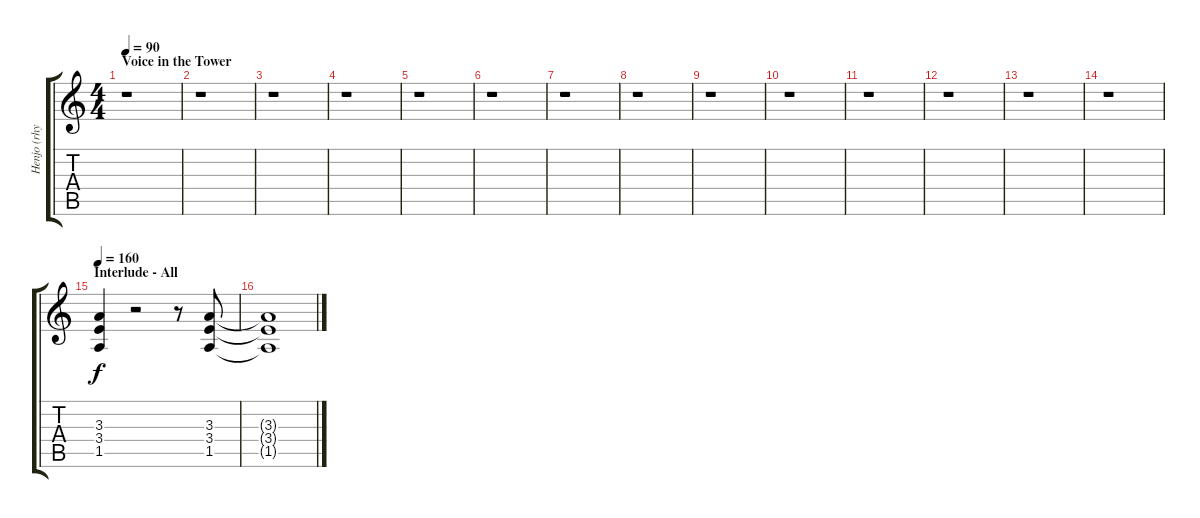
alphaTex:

\track ("Henjo (rhythm)" "Henjo (rhy") {instrument distortionguitar}
\staff {score tabs}
\tuning (Eb4 Bb3 Gb3 Db3 Ab2 Eb2) {hide}
\ts (4 4)
\section ("" "Voice in the Tower")
\tempo 90
\clef g2
\ks c
r.1{dy f} |
r.1 |
r.1 |
r.1 |
r.1 |
r.1 |
r.1 |
r.1 |
r.1 |
r.1 |
r.1 |
r.1 |
r.1 |
r.1 |
\section ("" "Interlude - All")
\tempo 160
(3.3 3.4 1.5).4{volume 14} r.2 r.8 (3.3 3.4 1.5).8 |
(3.3{t} 3.4{t} 1.5{t}).1
